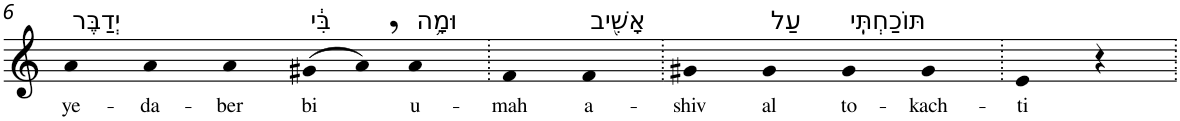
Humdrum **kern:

**kern	**text
*part1	*part1
*staff1	*staff1
*I"Piano	*
*I'Pno	*
!!LO:PB:g=z
*clefG2	*
*k[]	*
=6	=6
!LO:TX:a:t=יְדַבֶּר	!
!	!LO:LY:b
4a	ye-
!	!LO:LY:b
4a	-da-
!	!LO:LY:b
4a	-ber
!LO:TX:a:t=בִּ֔י	!
!	!LO:LY:b
(>8g#X	bi
8a,)	.
!LO:TX:a:t=וּמָ֥ה	!
!	!LO:LY:b
4a	u-
=7.	=7.
!	!LO:LY:b
4f	-mah
!LO:TX:a:t=אָשִׁ֖יב	!
!	!LO:LY:b
4f	a-
=8.	=8.
!	!LO:LY:b
4g#X	-shiv
!LO:TX:a:t=עַל	!
!	!LO:LY:b
4g#	al
!LO:TX:a:t=תּוֹכַחְתִּֽי	!
!	!LO:LY:b
4g#	to-
!	!LO:LY:b
4g#	-kach-
=9.	=9.
!	!LO:LY:b
4e	-ti
4r	.
=.	=.
*-	*-
